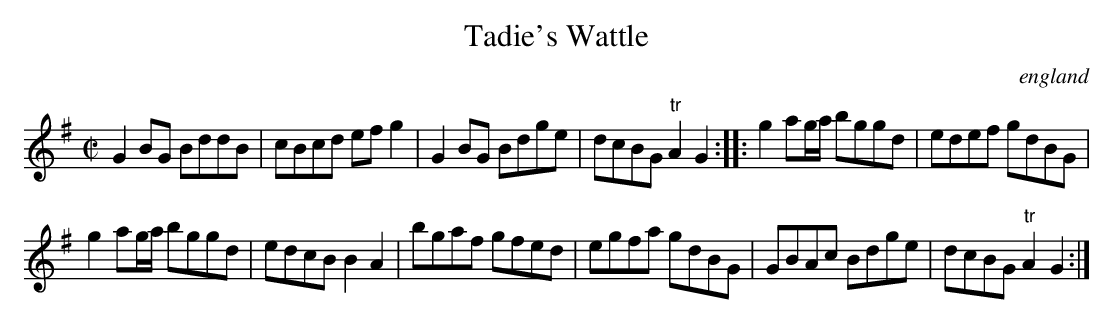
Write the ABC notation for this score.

X:1
T:Tadie's Wattle
O:england
M:C|
K:G
G2BG BddB| cBcd efg2| G2BG Bdge| dcBG "tr"A2G2::\
g2ag/a/ bggd| edef gdBG|
g2ag/a/ bggd| edcB B2A2|\
bgaf gfed| egfa gdBG| GBAc Bdge| dcBG "tr"A2G2:|
